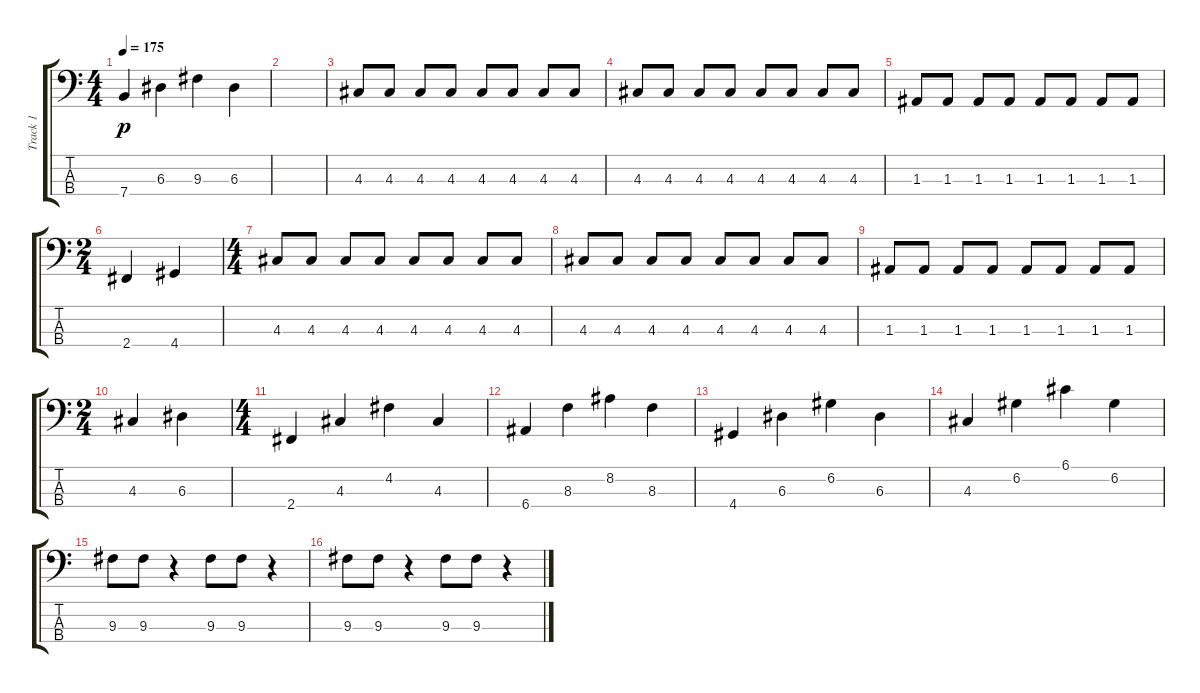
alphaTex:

\track ("Track 1" "Track 1") {instrument electricbasspick}
\staff {score tabs}
\tuning (G2 D2 A1 E1) {hide}
\ts (4 4)
\tempo 175
\clef f4
\ks c
7.4.4{dy p} 6.3.4 9.3.4 6.3.4 |
|
4.3.8 4.3.8 4.3.8 4.3.8 4.3.8 4.3.8 4.3.8 4.3.8 |
4.3.8 4.3.8 4.3.8 4.3.8 4.3.8 4.3.8 4.3.8 4.3.8 |
1.3.8 1.3.8 1.3.8 1.3.8 1.3.8 1.3.8 1.3.8 1.3.8 |
\ts (2 4)
2.4.4 4.4.4 |
\ts (4 4)
4.3.8 4.3.8 4.3.8 4.3.8 4.3.8 4.3.8 4.3.8 4.3.8 |
4.3.8 4.3.8 4.3.8 4.3.8 4.3.8 4.3.8 4.3.8 4.3.8 |
1.3.8 1.3.8 1.3.8 1.3.8 1.3.8 1.3.8 1.3.8 1.3.8 |
\ts (2 4)
4.3.4 6.3.4 |
\ts (4 4)
2.4.4 4.3.4 4.2.4 4.3.4 |
6.4.4 8.3.4 8.2.4 8.3.4 |
4.4.4 6.3.4 6.2.4 6.3.4 |
4.3.4 6.2.4 6.1.4 6.2.4 |
9.3.8 9.3.8 r.4 9.3.8 9.3.8 r.4 |
9.3.8 9.3.8 r.4 9.3.8 9.3.8 r.4
